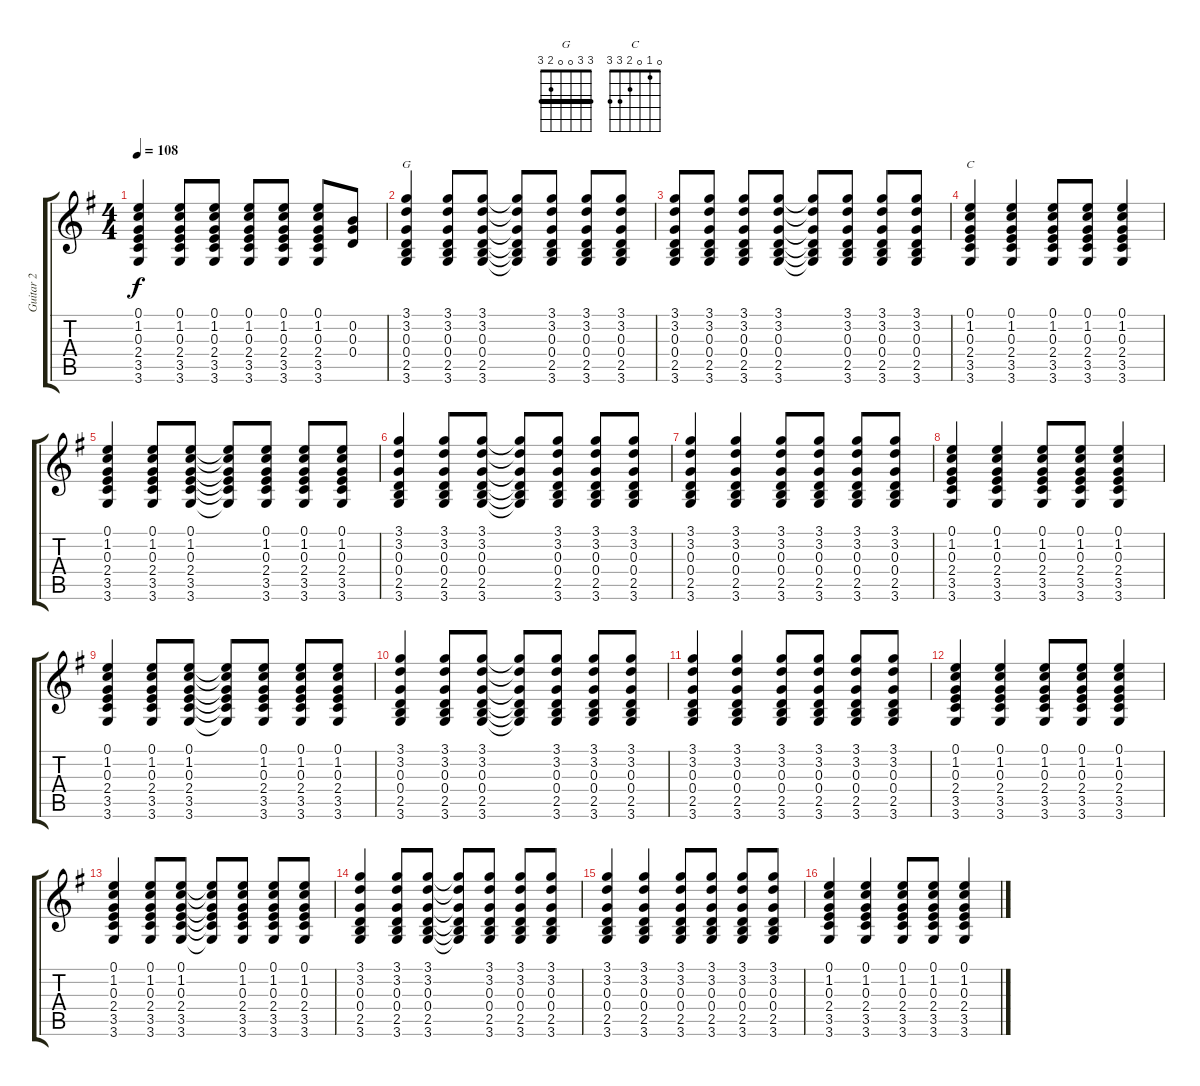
\track ("Guitar 2" "Guitar 2") {instrument acousticguitarsteel}
\staff {score tabs}
\tuning (E4 B3 G3 D3 A2 E2) {hide}
\chord ("G" 3 3 0 0 2 3) {barre 3}
\chord ("C" 0 1 0 2 3 3)
\ts (4 4)
\tempo 108
\clef g2
\ks g
(0.1 1.2 0.3 2.4 3.5 3.6).4{dy f} (0.1 1.2 0.3 2.4 3.5 3.6).8 (0.1 1.2 0.3 2.4 3.5 3.6).8 (0.1 1.2 0.3 2.4 3.5 3.6).8 (0.1 1.2 0.3 2.4 3.5 3.6).8 (0.1 1.2 0.3 2.4 3.5 3.6).8 (0.2 0.3 0.4).8 |
(3.1 3.2 0.3 0.4 2.5 3.6).4{ch "G"} (3.1 3.2 0.3 0.4 2.5 3.6).8 (3.1 3.2 0.3 0.4 2.5 3.6).8 (3.1{t} 3.2{t} 0.3{t} 0.4{t} 2.5{t} 3.6{t}).8 (3.1 3.2 0.3 0.4 2.5 3.6).8 (3.1 3.2 0.3 0.4 2.5 3.6).8 (3.1 3.2 0.3 0.4 2.5 3.6).8 |
(3.1 3.2 0.3 0.4 2.5 3.6).8 (3.1 3.2 0.3 0.4 2.5 3.6).8 (3.1 3.2 0.3 0.4 2.5 3.6).8 (3.1 3.2 0.3 0.4 2.5 3.6).8 (3.1{t} 3.2{t} 0.3{t} 0.4{t} 2.5{t} 3.6{t}).8 (3.1 3.2 0.3 0.4 2.5 3.6).8 (3.1 3.2 0.3 0.4 2.5 3.6).8 (3.1 3.2 0.3 0.4 2.5 3.6).8 |
(0.1 1.2 0.3 2.4 3.5 3.6).4{ch "C"} (0.1 1.2 0.3 2.4 3.5 3.6).4 (0.1 1.2 0.3 2.4 3.5 3.6).8 (0.1 1.2 0.3 2.4 3.5 3.6).8 (0.1 1.2 0.3 2.4 3.5 3.6).4 |
(0.1 1.2 0.3 2.4 3.5 3.6).4 (0.1 1.2 0.3 2.4 3.5 3.6).8 (0.1 1.2 0.3 2.4 3.5 3.6).8 (0.1{t} 1.2{t} 0.3{t} 2.4{t} 3.5{t} 3.6{t}).8 (0.1 1.2 0.3 2.4 3.5 3.6).8 (0.1 1.2 0.3 2.4 3.5 3.6).8 (0.1 1.2 0.3 2.4 3.5 3.6).8 |
(3.1 3.2 0.3 0.4 2.5 3.6).4 (3.1 3.2 0.3 0.4 2.5 3.6).8 (3.1 3.2 0.3 0.4 2.5 3.6).8 (3.1{t} 3.2{t} 0.3{t} 0.4{t} 2.5{t} 3.6{t}).8 (3.1 3.2 0.3 0.4 2.5 3.6).8 (3.1 3.2 0.3 0.4 2.5 3.6).8 (3.1 3.2 0.3 0.4 2.5 3.6).8 |
(3.1 3.2 0.3 0.4 2.5 3.6).4 (3.1 3.2 0.3 0.4 2.5 3.6).4 (3.1 3.2 0.3 0.4 2.5 3.6).8 (3.1 3.2 0.3 0.4 2.5 3.6).8 (3.1 3.2 0.3 0.4 2.5 3.6).8 (3.1 3.2 0.3 0.4 2.5 3.6).8 |
(0.1 1.2 0.3 2.4 3.5 3.6).4 (0.1 1.2 0.3 2.4 3.5 3.6).4 (0.1 1.2 0.3 2.4 3.5 3.6).8 (0.1 1.2 0.3 2.4 3.5 3.6).8 (0.1 1.2 0.3 2.4 3.5 3.6).4 |
(0.1 1.2 0.3 2.4 3.5 3.6).4 (0.1 1.2 0.3 2.4 3.5 3.6).8 (0.1 1.2 0.3 2.4 3.5 3.6).8 (0.1{t} 1.2{t} 0.3{t} 2.4{t} 3.5{t} 3.6{t}).8 (0.1 1.2 0.3 2.4 3.5 3.6).8 (0.1 1.2 0.3 2.4 3.5 3.6).8 (0.1 1.2 0.3 2.4 3.5 3.6).8 |
(3.1 3.2 0.3 0.4 2.5 3.6).4 (3.1 3.2 0.3 0.4 2.5 3.6).8 (3.1 3.2 0.3 0.4 2.5 3.6).8 (3.1{t} 3.2{t} 0.3{t} 0.4{t} 2.5{t} 3.6{t}).8 (3.1 3.2 0.3 0.4 2.5 3.6).8 (3.1 3.2 0.3 0.4 2.5 3.6).8 (3.1 3.2 0.3 0.4 2.5 3.6).8 |
(3.1 3.2 0.3 0.4 2.5 3.6).4 (3.1 3.2 0.3 0.4 2.5 3.6).4 (3.1 3.2 0.3 0.4 2.5 3.6).8 (3.1 3.2 0.3 0.4 2.5 3.6).8 (3.1 3.2 0.3 0.4 2.5 3.6).8 (3.1 3.2 0.3 0.4 2.5 3.6).8 |
(0.1 1.2 0.3 2.4 3.5 3.6).4 (0.1 1.2 0.3 2.4 3.5 3.6).4 (0.1 1.2 0.3 2.4 3.5 3.6).8 (0.1 1.2 0.3 2.4 3.5 3.6).8 (0.1 1.2 0.3 2.4 3.5 3.6).4 |
(0.1 1.2 0.3 2.4 3.5 3.6).4 (0.1 1.2 0.3 2.4 3.5 3.6).8 (0.1 1.2 0.3 2.4 3.5 3.6).8 (0.1{t} 1.2{t} 0.3{t} 2.4{t} 3.5{t} 3.6{t}).8 (0.1 1.2 0.3 2.4 3.5 3.6).8 (0.1 1.2 0.3 2.4 3.5 3.6).8 (0.1 1.2 0.3 2.4 3.5 3.6).8 |
(3.1 3.2 0.3 0.4 2.5 3.6).4 (3.1 3.2 0.3 0.4 2.5 3.6).8 (3.1 3.2 0.3 0.4 2.5 3.6).8 (3.1{t} 3.2{t} 0.3{t} 0.4{t} 2.5{t} 3.6{t}).8 (3.1 3.2 0.3 0.4 2.5 3.6).8 (3.1 3.2 0.3 0.4 2.5 3.6).8 (3.1 3.2 0.3 0.4 2.5 3.6).8 |
(3.1 3.2 0.3 0.4 2.5 3.6).4 (3.1 3.2 0.3 0.4 2.5 3.6).4 (3.1 3.2 0.3 0.4 2.5 3.6).8 (3.1 3.2 0.3 0.4 2.5 3.6).8 (3.1 3.2 0.3 0.4 2.5 3.6).8 (3.1 3.2 0.3 0.4 2.5 3.6).8 |
(0.1 1.2 0.3 2.4 3.5 3.6).4 (0.1 1.2 0.3 2.4 3.5 3.6).4 (0.1 1.2 0.3 2.4 3.5 3.6).8 (0.1 1.2 0.3 2.4 3.5 3.6).8 (0.1 1.2 0.3 2.4 3.5 3.6).4
